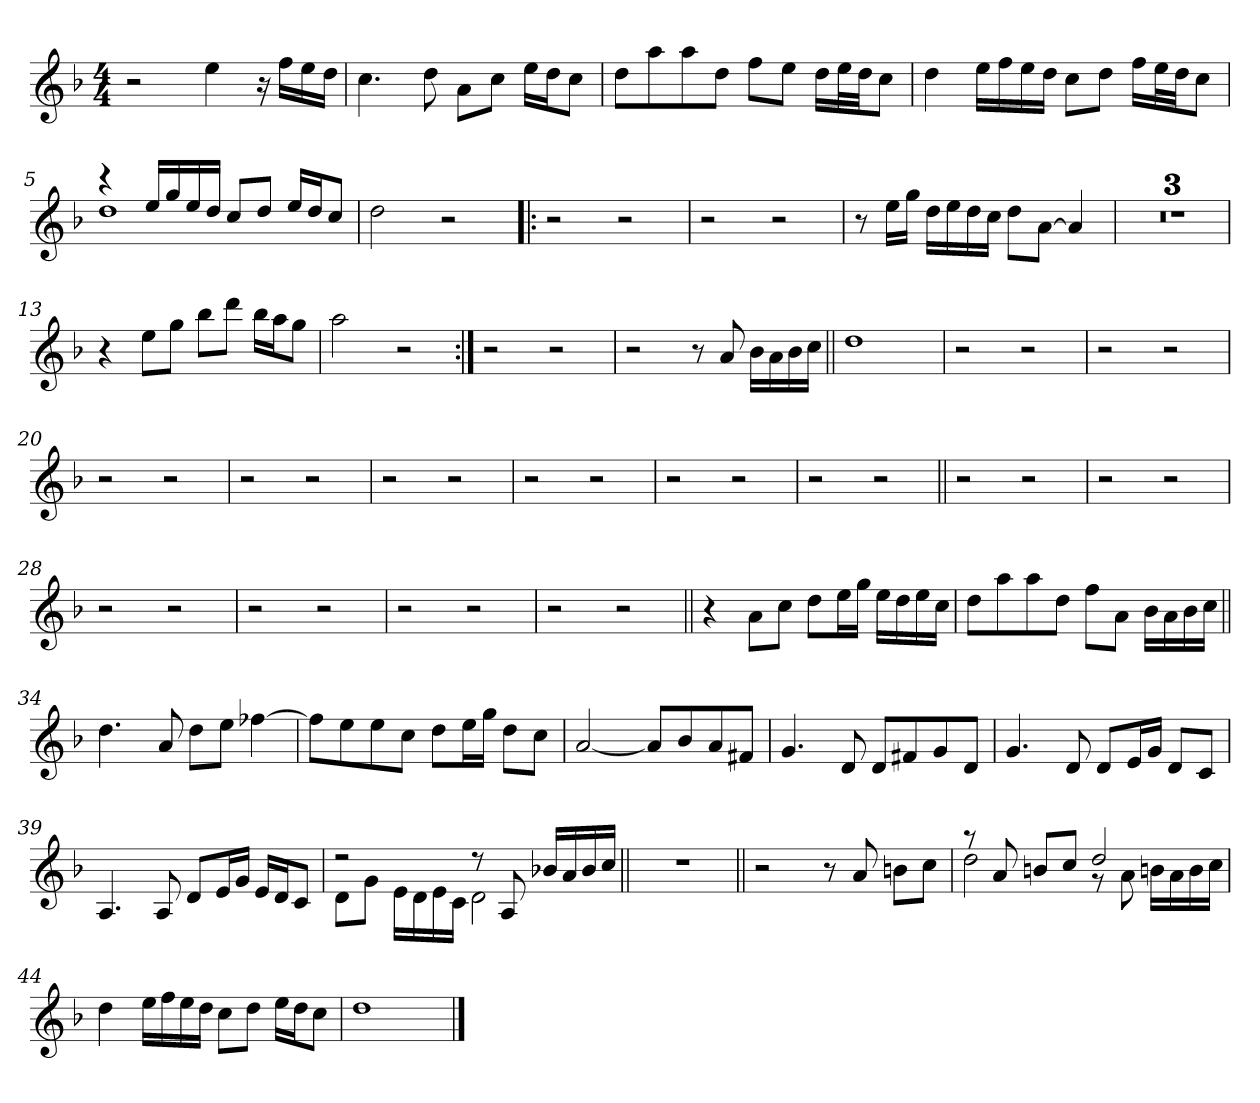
**kern
*part1
*staff1
!!LO:PB:g=z
*clefG2
*k[b-]
*F:
*M4/4
*MM63
=1
2r
4eei\
16r
16ffi\LL
16eei\
16ddi\JJ
=2
4.cci\
8ddi\
8ai\L
8cci\J
16eei\LL
16ddi\J
8cci\J
=3
8ddi\L
8aai\
8aai\
8ddi\J
8ffi\L
8eei\J
16ddi\LL
32eei\L
32ddi\JJ
8cci\J
=4
4ddi\
16eei\LL
16ffi\
16eei\
16ddi\JJ
8cci\L
8ddi\J
16ffi\LL
32eei\L
32ddi\JJ
8cci\J
!!LO:LB:g=z
=5
*^
4r	1ddi
16eei/LL	.
16ggi/	.
16eei/	.
16ddi/JJ	.
8cci/L	.
8ddi/J	.
16eei/LL	.
16ddi/J	.
8cci/J	.
*v	*v
=6
2ddi\
2r
=7!|:
2r
2r
=8
2r
2r
=9
8r
16eei\LL
16ggi\JJ
16ddi\LL
16eei\
16ddi\
16cci\JJ
8ddi\L
[>8ai\J
4ai/]
!!LO:LB:g=z
=10
1r
=11
1r
=12
1r
=13
4r
8eei\L
8ggi\J
8bb-i\L
8dddi\J
16bb-i\LL
16aai\J
8ggi\J
=14
2aai\
2r
=15:|!
2r
2r
=16
2r
8r
8ai/
16b-i\LL
16ai\
16b-i\
16cci\JJ
!!LO:LB:g=z
=17||
1ddi
=18
2r
2r
=19
2r
2r
=20
2r
2r
=21
2r
2r
=22
2r
2r
=23
2r
2r
!!LO:LB:g=z
=24
2r
2r
=25
2r
2r
=26||
2r
2r
=27
2r
2r
=28
2r
2r
=29
2r
2r
=30
2r
2r
!!LO:LB:g=z
=31
2r
2r
=32||
4r
8ai\L
8cci\J
8ddi\L
16eei\L
16ggi\JJ
16eei\LL
16ddi\
16eei\
16cci\JJ
=33
8ddi\L
8aai\
8aai\
8ddi\J
8ffi\L
8ai\J
16b-i\LL
16ai\
16b-i\
16cci\JJ
=34||
4.ddi\
8ai/
8ddi\L
8eei\J
[>4ff-Xi\
!!LO:LB:g=z
=35
8ff-i\L]
8eei\
8eei\
8cci\J
8ddi\L
16eei\L
16ggi\JJ
8ddi\L
8cci\J
=36
[<2ai/
8ai/L]
8b-i/
8ai/
8f#Xi/J
=37
4.gi/
8di/
8di/L
8f#Xi/
8gi/
8di/J
=38
4.gi/
8di/
8di/L
16ei/L
16gi/JJ
8di/L
8ci/J
!!LO:LB:g=z
=39
4.Ai/
8Ai/
8di/L
16ei/L
16gi/JJ
16ei/LL
16di/J
8ci/J
=40
*^
2r	8di\L
.	8gi\J
.	16ei\LL
.	16di\
.	16ei\
.	16ci\JJ
8r	2di\
8Ai/	.
16b-Xi/LL	.
16ai/	.
16b-i/	.
16cci/JJ	.
*v	*v
=41||
1r
!!LO:LB:g=z
=42||
2r
8r
8ai/
8bni\L
8cci\J
=43
*^
8r	2ddi\
8ai/	.
8bni/L	.
8cci/J	.
2ddi/	8r
.	8ai\
.	16bni\LL
.	16ai\
.	16bi\
.	16cci\JJ
*v	*v
=44
4ddi\
16eei\LL
16ffi\
16eei\
16ddi\JJ
8cci\L
8ddi\J
16eei\LL
16ddi\J
8cci\J
=45
1ddi
==
*-
